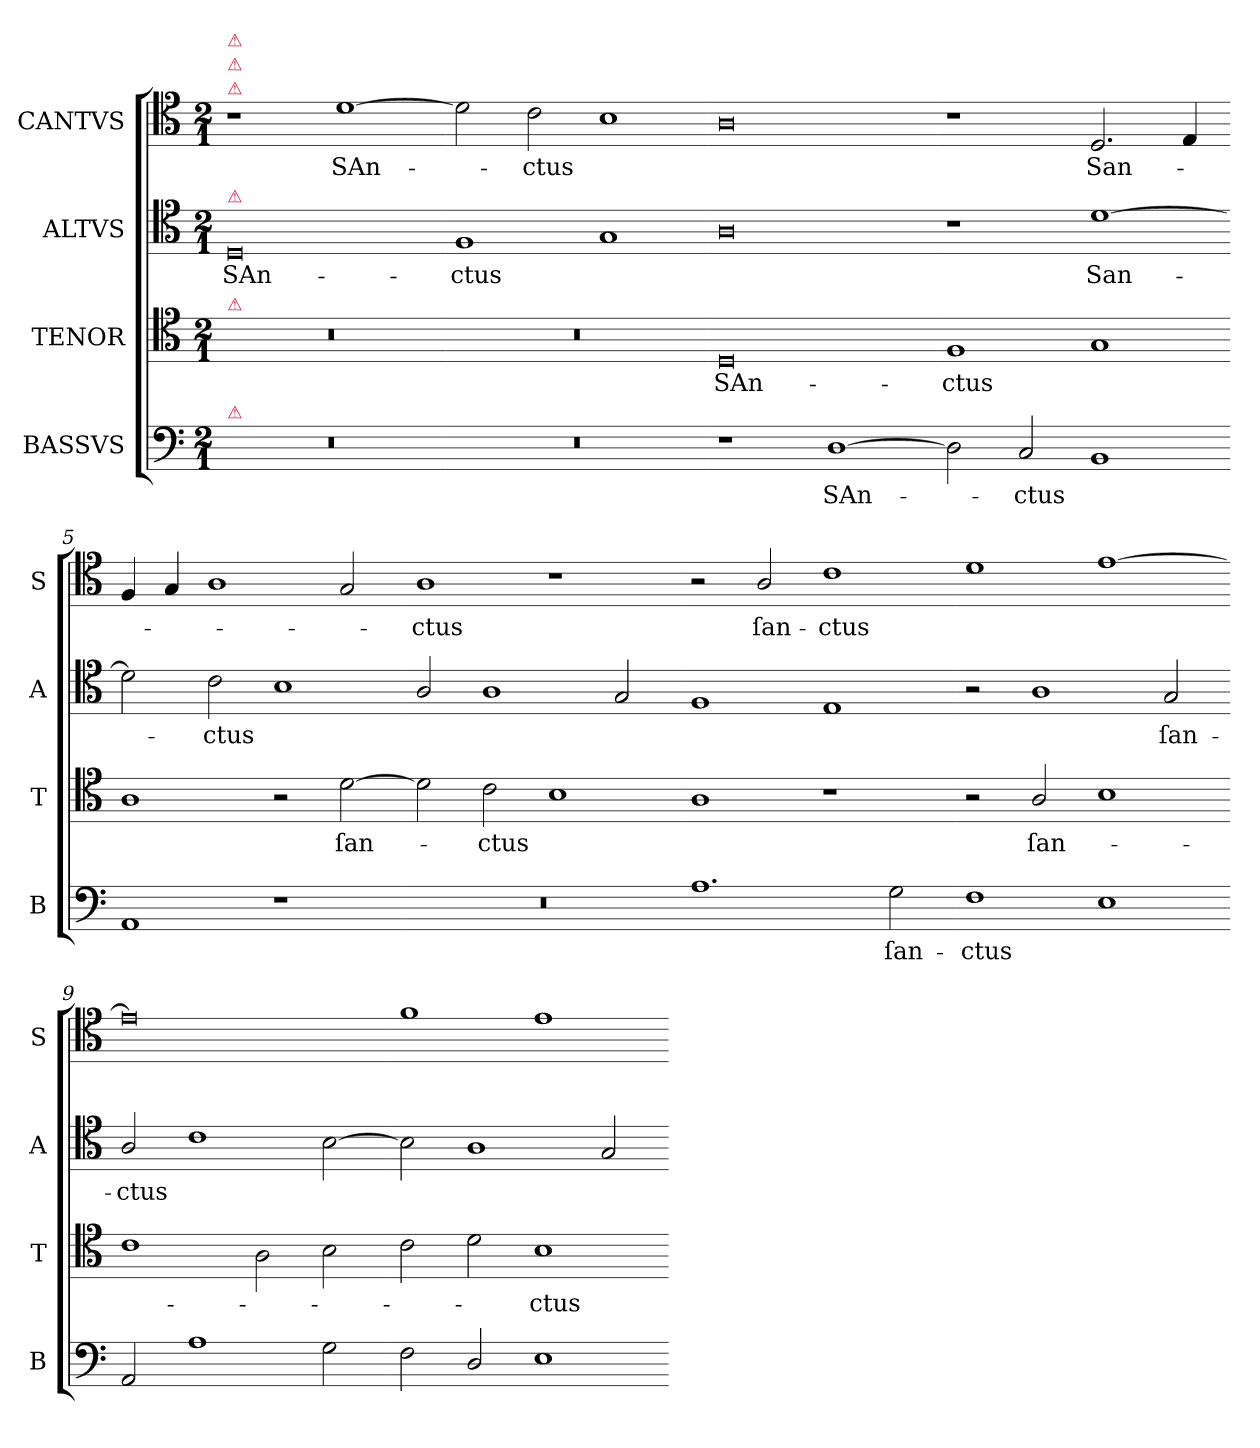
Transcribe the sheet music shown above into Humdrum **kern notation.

**kern	**text	**kern	**text	**kern	**text	**kern	**text
*part4	*part4	*part3	*part3	*part2	*part2	*part1	*part1
*staff4	*staff4	*staff3	*staff3	*staff2	*staff2	*staff1	*staff1
*I"BASSVS	*	*I"TENOR	*	*I"ALTVS	*	*I"CANTVS	*
*I'B	*	*I'T	*	*I'A	*	*I'S	*
*clefF4	*	*clefC4	*	*clefC4	*	*clefC4	*
*k[]	*	*k[]	*	*k[]	*	*k[]	*
*D:dor	*	*D:dor	*	*D:dor	*	*D:dor	*
*M2/1	*	*M2/1	*	*M2/1	*	*M2/1	*
=1	=1	=1	=1	=1	=1	=1	=1
!	!	!	!	!	!	!LO:TX:a:color=crimson:t=⚠	!
!	!	!	!	!	!	!LO:TX:a:color=crimson:t=⚠	!
!	!	!	!	!	!	!LO:TX:a:color=crimson:t=⚠	!
!	!	!	!	!LO:TX:a:color=crimson:t=⚠	!	!	!
!	!	!LO:TX:a:color=crimson:t=⚠	!	!	!	!	!
!LO:TX:a:color=crimson:t=⚠	!	!	!	!	!	!	!
0r	.	0r	.	0D	SAn-	1r	.
.	.	.	.	.	.	[1d	SAn-
=2-	=2-	=2-	=2-	=2-	=2-	=2-	=2-
0r	.	0r	.	1F	-ctus	2d]	.
.	.	.	.	.	.	2c\	-ctus
.	.	.	.	1G	.	1B	.
=3-	=3-	=3-	=3-	=3-	=3-	=3-	=3-
1r	.	0D	SAn-	0A	.	0A	.
[1D	SAn-	.	.	.	.	.	.
=4-	=4-	=4-	=4-	=4-	=4-	=4-	=4-
2D]	.	1F	-ctus	1r	.	1r	.
2C/	-ctus	.	.	.	.	.	.
1BB	.	1G	.	[1d	San-	2.D/	San-
.	.	.	.	.	.	4E/	.
=5-	=5-	=5-	=5-	=5-	=5-	=5-	=5-
1AA	.	1A	.	2d]	.	4F/	.
.	.	.	.	.	.	4G/	.
.	.	.	.	2c\	-ctus	1A	.
1r	.	2r	.	1B	.	.	.
.	.	[2d\	ſan-	.	.	2G/	.
=6-	=6-	=6-	=6-	=6-	=6-	=6-	=6-
0r	.	2d\]	.	2A/	.	1A	-ctus
.	.	2c\	-ctus	1A	.	.	.
.	.	1B	.	.	.	1r	.
.	.	.	.	2G/	.	.	.
=7-	=7-	=7-	=7-	=7-	=7-	=7-	=7-
1.A	.	1A	.	1F	.	2r	.
.	.	.	.	.	.	2A/	ſan-
.	.	1r	.	1E	.	1c	-ctus
2G\	ſan-	.	.	.	.	.	.
=8-	=8-	=8-	=8-	=8-	=8-	=8-	=8-
1F	-ctus	2r	.	2r	.	1d	.
!	!	!	!LO:LY:i	!	!	!	!
.	.	2A/	ſan-	1A	.	.	.
1E	.	1B	.	.	.	[1e	.
.	.	.	.	2G/	ſan-	.	.
=9-	=9-	=9-	=9-	=9-	=9-	=9-	=9-
2AA/	.	1c	.	2A/	-ctus	0e]	.
1A	.	.	.	1c	.	.	.
.	.	2A\	.	.	.	.	.
2G\	.	2B\	.	[2B\	.	.	.
=10-	=10-	=10-	=10-	=10-	=10-	=10-	=10-
2F\	.	2c\	.	2B\]	.	1f	.
2D/	.	2d\	.	1A	.	.	.
!	!	!	!LO:LY:i	!	!	!	!
1E	.	1B	-ctus	.	.	1e	.
.	.	.	.	2G/	.	.	.
=-	=-	=-	=-	=-	=-	=-	=-
*-	*-	*-	*-	*-	*-	*-	*-
